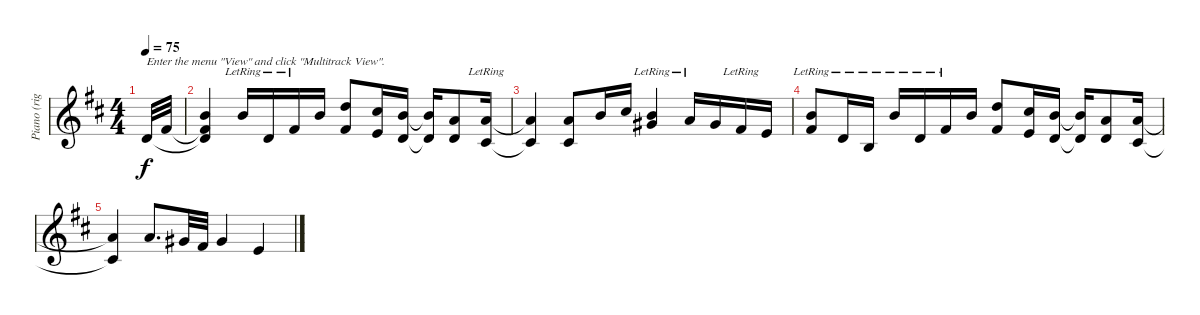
\track ("Piano (right hand)" "Piano (rig") {instrument acousticgrandpiano}
\staff {score}
\tuning (E4 B3 G3 D3 A2 E2) {hide}
\ts (4 4)
\tempo 75
\clef g2
\ks bminor
7.3.32{txt "Enter the menu \"View\" and click \"Multitrack View\"." dy f instrument acousticgrandpiano} 7.2.32 |
(7.1 7.2{t} 7.3{t}).4 7.1{lr}.16 7.3{lr}.16 7.2{lr}.16 7.1.16 (10.1 11.3).8 (9.1 9.3).16 (7.1 7.3).16 (7.1{t} 7.3{t}).16 (5.1 7.3).8 (5.1{lr} 6.3{lr}).16 |
(5.1{t} 6.3{t}).4 (5.1 6.3).8 7.1.16 9.1.16 (7.1{lr} 9.2{lr}).4 10.2{lr}.16 9.2.16 7.2{lr}.16 9.3.16 |
(7.1{lr} 7.2{lr}).8 7.3{lr}.16 9.4{lr}.16 7.1{lr}.16 7.3{lr}.16 7.2{lr}.16 7.1.16 (10.1 11.3).8 (9.1 9.3).16 (7.1 7.3).16 (7.1{t} 7.3{t}).16 (5.1 7.3).8 (5.1 6.3).16 |
(5.1{t} 6.3{t}).4 5.1.8{d} 9.2.32 7.2.32 9.2.4 9.3.4
